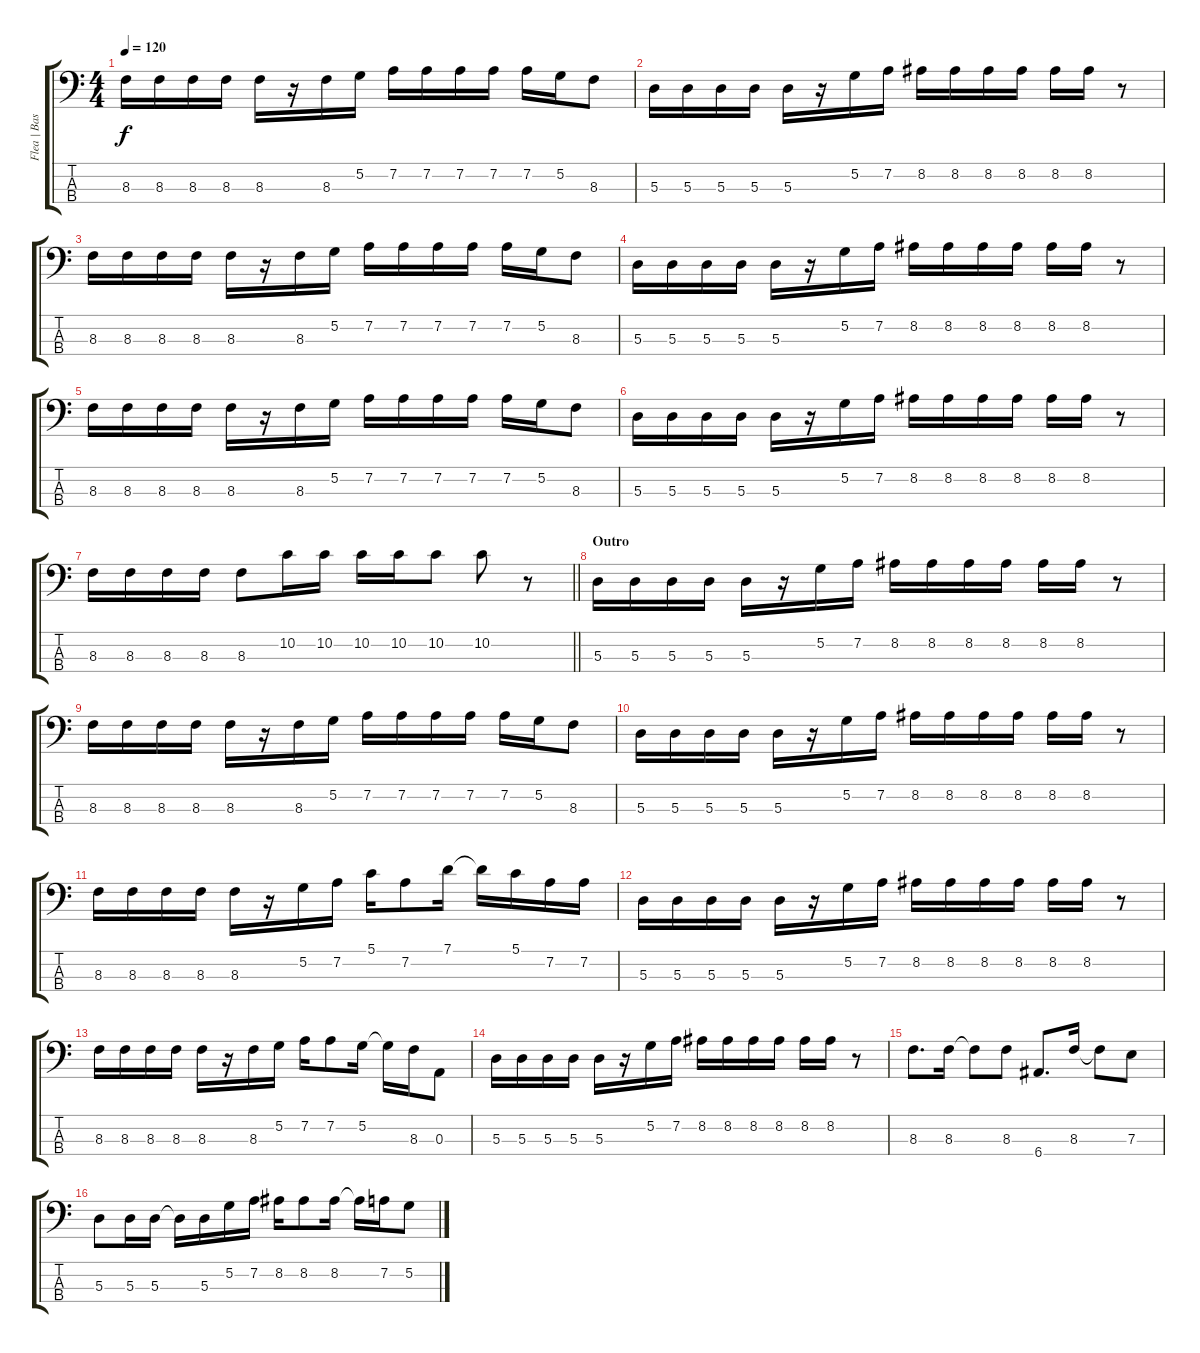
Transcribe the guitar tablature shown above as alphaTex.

\track ("Flea | Bass" "Flea | Bas") {instrument electricbassfinger}
\staff {score tabs}
\tuning (G2 D2 A1 E1) {hide}
\ts (4 4)
\tempo 120
\clef f4
\ks c
8.3.16{dy f} 8.3.16 8.3.16 8.3.16 8.3.16 r.16 8.3.16 5.2.16 7.2.16 7.2.16 7.2.16 7.2.16 7.2.16 5.2.16 8.3.8 |
5.3.16 5.3.16 5.3.16 5.3.16 5.3.16 r.16 5.2.16 7.2.16 8.2.16 8.2.16 8.2.16 8.2.16 8.2.16 8.2.16 r.8 |
8.3.16 8.3.16 8.3.16 8.3.16 8.3.16 r.16 8.3.16 5.2.16 7.2.16 7.2.16 7.2.16 7.2.16 7.2.16 5.2.16 8.3.8 |
5.3.16 5.3.16 5.3.16 5.3.16 5.3.16 r.16 5.2.16 7.2.16 8.2.16 8.2.16 8.2.16 8.2.16 8.2.16 8.2.16 r.8 |
8.3.16 8.3.16 8.3.16 8.3.16 8.3.16 r.16 8.3.16 5.2.16 7.2.16 7.2.16 7.2.16 7.2.16 7.2.16 5.2.16 8.3.8 |
5.3.16 5.3.16 5.3.16 5.3.16 5.3.16 r.16 5.2.16 7.2.16 8.2.16 8.2.16 8.2.16 8.2.16 8.2.16 8.2.16 r.8 |
\barLineRight lightlight
8.3.16 8.3.16 8.3.16 8.3.16 8.3.8 10.2.16 10.2.16 10.2.16 10.2.16 10.2.8 10.2.8 r.8 |
\section ("" "Outro")
5.3.16 5.3.16 5.3.16 5.3.16 5.3.16 r.16 5.2.16 7.2.16 8.2.16 8.2.16 8.2.16 8.2.16 8.2.16 8.2.16 r.8 |
8.3.16 8.3.16 8.3.16 8.3.16 8.3.16 r.16 8.3.16 5.2.16 7.2.16 7.2.16 7.2.16 7.2.16 7.2.16 5.2.16 8.3.8 |
5.3.16 5.3.16 5.3.16 5.3.16 5.3.16 r.16 5.2.16 7.2.16 8.2.16 8.2.16 8.2.16 8.2.16 8.2.16 8.2.16 r.8 |
8.3.16 8.3.16 8.3.16 8.3.16 8.3.16 r.16 5.2.16 7.2.16 5.1.16 7.2.8 7.1.16 7.1{t}.16 5.1.16 7.2.16 7.2.16 |
5.3.16 5.3.16 5.3.16 5.3.16 5.3.16 r.16 5.2.16 7.2.16 8.2.16 8.2.16 8.2.16 8.2.16 8.2.16 8.2.16 r.8 |
8.3.16 8.3.16 8.3.16 8.3.16 8.3.16 r.16 8.3.16 5.2.16 7.2.16 7.2.8 5.2.16 5.2{t}.16 8.3.16 0.3.8 |
5.3.16 5.3.16 5.3.16 5.3.16 5.3.16 r.16 5.2.16 7.2.16 8.2.16 8.2.16 8.2.16 8.2.16 8.2.16 8.2.16 r.8 |
8.3.8{d} 8.3.16 8.3{t}.8 8.3.8 6.4.8{d} 8.3.16 8.3{t}.8 7.3.8 |
5.3.8 5.3.16 5.3.16 5.3{t}.16 5.3.16 5.2.16 7.2.16 8.2.16 8.2.8 8.2.16 8.2{t}.16 7.2.16 5.2.8
